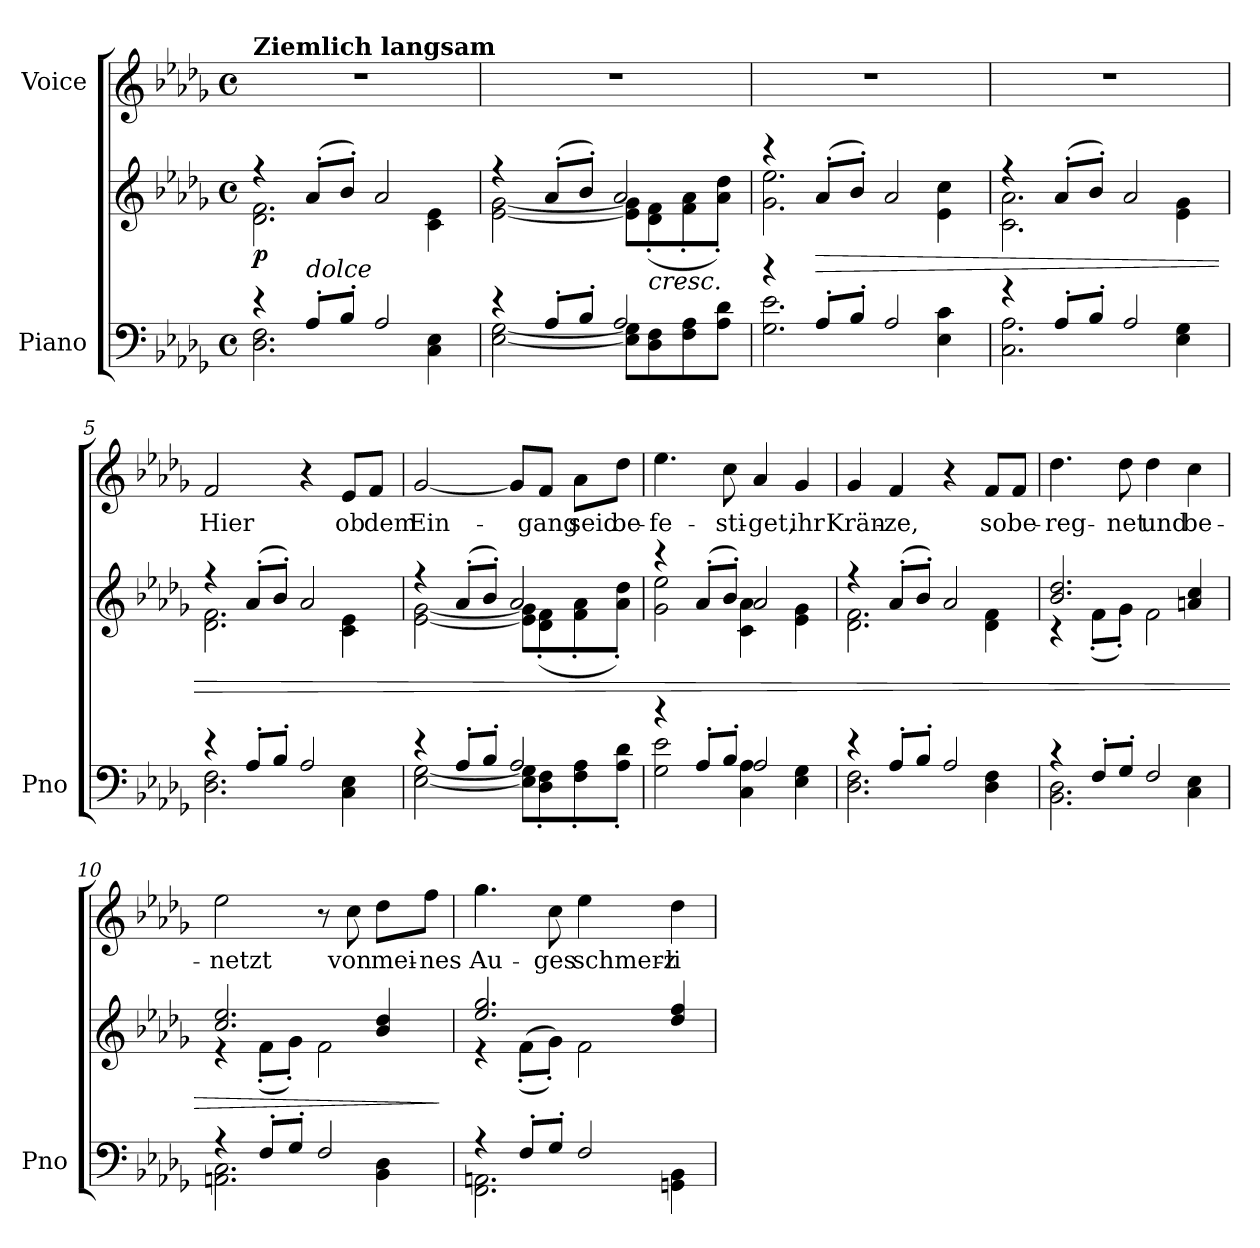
**kern	**kern	**dynam	**kern	**text
*part2	*part2	*part2	*part1	*part1
*staff3	*staff2	*staff2/3	*staff1	*staff1
*I"Piano	*	*	*I"Voice	*
*I'Pno	*	*	*	*
*clefF4	*clefG2	*	*clefG2	*
*k[b-e-a-d-g-]	*k[b-e-a-d-g-]	*	*k[b-e-a-d-g-]	*
*M4/4	*M4/4	*	*M4/4	*
*met(c)	*met(c)	*	*met(c)	*
=1	=1	=1	=1	=1
*^	*^	*	*	*
!	!	!	!	!	!LO:TX:a:B:t=Ziemlich langsam	!
!	!	!	!	!LO:DY:b	!	!
4r	2.D-\ 2.F\	4r	2.d-\ 2.f\	p	1r	.
!LO:TX:i:t=dolce	!	!	!	!	!	!
8A-'/L	.	(8a-'/L	.	.	.	.
8B-'/J	.	8b-'/J)	.	.	.	.
2A-/	.	2a-/	.	.	.	.
.	4C\ 4E-\	.	4c\ 4e-\	.	.	.
=2	=2	=2	=2	=2	=2	=2
4r	[2E-\ [2G-\	4r	[2e-\ [2g-\	.	1r	.
8A-'/L	.	(8a-'/L	.	.	.	.
8B-'/J	.	8b-'/J)	.	.	.	.
2A-/	8E-\] 8G-\]L	2a-/	8e-\] 8g-\]L	.	.	.
!	!	!	!	!LO:HP:b	!	!
.	8D-\ 8F\	.	(8d-\' 8f\'	<	.	.
.	8F\ 8A-\	.	8f\' 8a-\'	.	.	.
.	8A-\ 8d-\J	.	8a-\' 8dd-\'J)	.	.	.
=3	=3	=3	=3	=3	=3	=3
4r	2.G-\ 2.e-\	4r	2.g-\ 2.ee-\	.	1r	.
!	!	!	!	!LO:HP:b	!	!
8A-'/L	.	(8a-'/L	.	>	.	.
8B-'/J	.	8b-'/J)	.	.	.	.
2A-/	.	2a-/	.	.	.	.
.	4E-\ 4c\	.	4e-\ 4cc\	[	.	.
=4	=4	=4	=4	=4	=4	=4
4r	2.C\ 2.A-\	4r	2.c\ 2.a-\	.	1r	.
8A-'/L	.	(8a-'/L	.	.	.	.
8B-'/J	.	8b-'/J)	.	.	.	.
2A-/	.	2a-/	.	.	.	.
.	4E-\ 4G-\	.	4e-\ 4g-\	.	.	.
=5	=5	=5	=5	=5	=5	=5
4r	2.D-\ 2.F\	4r	2.d-\ 2.f\	.	2f/	Hier
8A-'/L	.	(8a-'/L	.	.	.	.
8B-'/J	.	8b-'/J)	.	.	.	.
2A-/	.	2a-/	.	.	4r	.
.	4C\ 4E-\	.	4c\ 4e-\	.	8e-/L	ob
.	.	.	.	.	8f/J	dem
=6	=6	=6	=6	=6	=6	=6
4r	[2E-\ [2G-\	4r	[2e-\ [2g-\	.	[2g-/	Ein-
8A-'/L	.	(8a-'/L	.	.	.	.
8B-'/J	.	8b-'/J)	.	.	.	.
2A-/	8E-\] 8G-\]L	2a-/	8e-\] 8g-\]L	.	8g-/L]	.
.	8D-\'> 8F\'>	.	(8d-\'> 8f\'>	.	8f/J	-gang
.	8F\'> 8A-\'>	.	8f\'> 8a-\'>	.	8a-\L	seid
.	8A-\'> 8d-\'>J	.	8a-\'> 8dd-\'>J)	.	8dd-\J	be-
=7	=7	=7	=7	=7	=7	=7
4r	2G-\ 2e-\	4r	2g-\ 2ee-\	.	4.ee-\	-fe-
8A-'/L	.	(8a-'/L	.	.	.	.
8B-'/J	.	8b-'/J)	.	.	8cc\	-sti-
2A-/	4C\ 4A-\	2a-/	4c\ 4a-\	.	4a-/	-get,
.	4E-\ 4G-\	.	4e-\ 4g-\	.	4g-/	ihr
=8	=8	=8	=8	=8	=8	=8
4r	2.D-\ 2.F\	4r	2.d-\ 2.f\	.	4g-/	Krän-
8A-'/L	.	(8a-'/L	.	.	4f/	-ze,
8B-'/J	.	8b-'/J)	.	.	.	.
2A-/	.	2a-/	.	.	4r	.
.	4D-\ 4F\	.	4d-\ 4f\	.	8f/L	so
.	.	.	.	.	8f/J	be-
=9	=9	=9	=9	=9	=9	=9
4r	2.BB-\ 2.D-\	2.b-/ 2.dd-/	4r	.	4.dd-\	-reg-
8F'/L	.	.	(8f'>\L	.	.	.
8G-'/J	.	.	8g-'>\J)	.	8dd-\	-net
2F/	.	.	2f\	.	4dd-\	und
.	4C\ 4E-\	4an/ 4cc/	.	.	4cc\	be-
=10	=10	=10	=10	=10	=10	=10
4r	2.AAn\ 2.C\	2.cc/ 2.ee-/	4r	.	2ee-\	-netzt
8F'/L	.	.	(8f'>\L	.	.	.
8G-'/J	.	.	8g-'>\J)	.	.	.
2F/	.	.	2f\	.	8r	.
.	.	.	.	.	8cc\	von
.	4BB-\ 4D-\	4b-/ 4dd-/	.	.	8dd-\L	mei-
.	.	.	.	.	8ff\J	-nes
*v	*v	*	*	*	*	*
*	*v	*v	*	*	*
.	.	]	.	.
=11	=11	=11	=11	=11
*^	*^	*	*	*
4r	2.FF\ 2.AAn\	2.ee-/ 2.gg-/	4r	.	4.gg-\	Au-
8F'/L	.	.	((8f'>\L	.	.	.
8G-'/J	.	.	8g-'>\J))	.	8cc\	-ges
2F/	.	.	2f\	.	4ee-\	schmerz-
.	4GGn\ 4BB-\	4dd-/ 4ff/	.	.	4dd-\	-li-
*v	*v	*	*	*	*	*
*	*v	*v	*	*	*
=	=	=	=	=
*-	*-	*-	*-	*-
